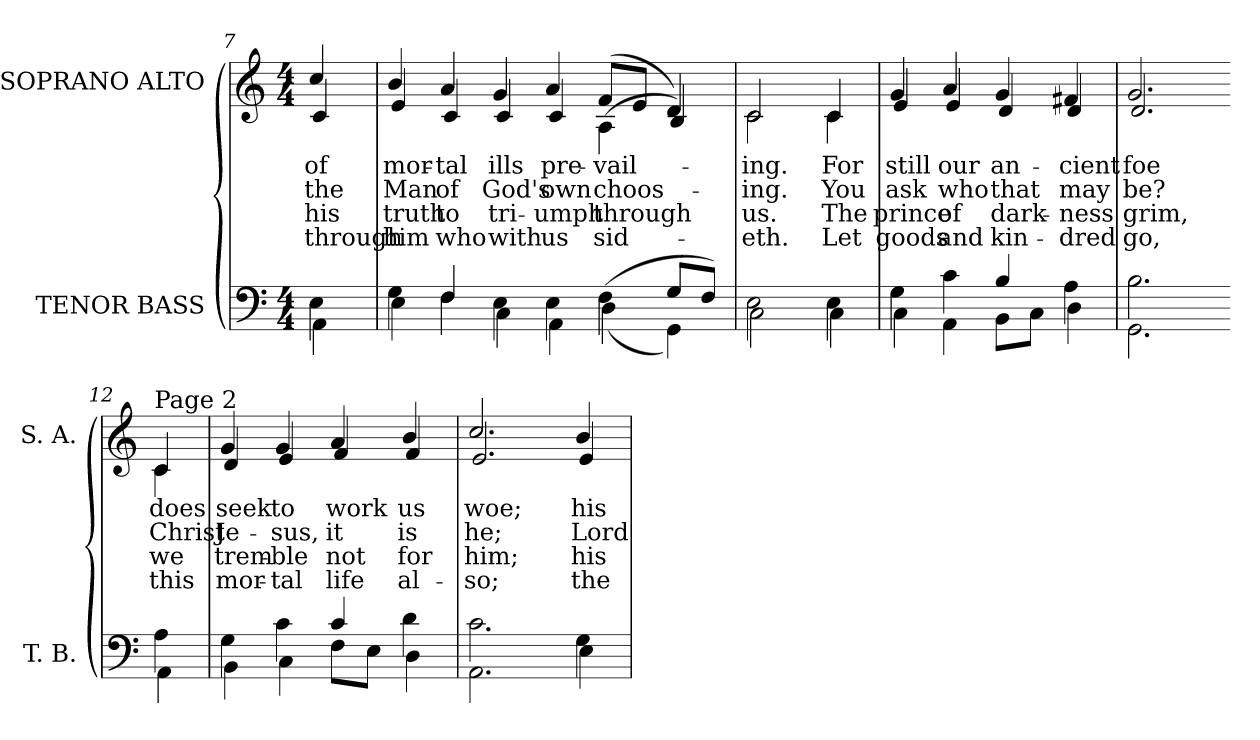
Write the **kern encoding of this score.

**kern	**kern	**text	**text	**text	**text
*part2	*part1	*part1	*part1	*part1	*part1
*staff2	*staff1	*staff1	*staff1	*staff1	*staff1
*I"TENOR BASS	*I"SOPRANO ALTO	*	*	*	*
*I'T. B.	*I'S. A.	*	*	*	*
!!LO:LB:g=z
*clefF4	*clefG2	*	*	*	*
*k[]	*k[]	*	*	*	*
*C:	*C:	*	*	*	*
*M4/4	*M4/4	*	*	*	*
=7	=7	=7	=7	=7	=7
*^	*	*	*	*	*
!	!	!	!LO:LY:b:color=#000000	!LO:LY:b:color=#000000	!LO:LY:b:color=#000000	!LO:LY:b:color=#000000
*	*	*^	*	*	*	*
4Ei\	4AAi\	4cci/	4ci/	of	the	his	through
=8	=8	=8	=8	=8	=8	=8	=8
!	!	!	!	!LO:LY:b:color=#000000	!LO:LY:b:color=#000000	!LO:LY:b:color=#000000	!LO:LY:b:color=#000000
4Gi\	4Ei\	4bi/	4ei/	mor-	Man	truth	him
!	!	!	!	!LO:LY:b:color=#000000	!LO:LY:b:color=#000000	!LO:LY:b:color=#000000	!LO:LY:b:color=#000000
4Fi/	4Fi\	4ai/	4ci/	-tal	of	to	who
!	!	!	!	!LO:LY:b:color=#000000	!LO:LY:b:color=#000000	!LO:LY:b:color=#000000	!LO:LY:b:color=#000000
4Ei\	4Ci\	4gi/	4ci/	ills	God's	tri-	with
!	!	!	!	!LO:LY:b:color=#000000	!LO:LY:b:color=#000000	!LO:LY:b:color=#000000	!LO:LY:b:color=#000000
4Ei\	4AAi\	4ai/	4ci/	pre-	own	-umph	us
!	!	!	!	!LO:LY:b:color=#000000	!LO:LY:b:color=#000000	!LO:LY:b:color=#000000	!LO:LY:b:color=#000000
(4Fi\	(4Di\	(8fi/L	(4Ai\	-vail-	choos-	through	sid-
.	.	8ei/J	.	.	.	.	.
8Gi/L	4GGi\)	4di/)	4Bi/)	.	.	.	.
8Fi/J)	.	.	.	.	.	.	.
=9	=9	=9	=9	=9	=9	=9	=9
!	!	!	!	!LO:LY:b:color=#000000	!LO:LY:b:color=#000000	!LO:LY:b:color=#000000	!LO:LY:b:color=#000000
2Ei\	2Ci\	2ci/	2ci\	-ing.	-ing.	us.	-eth.
!	!	!	!	!LO:LY:b:color=#000000	!LO:LY:b:color=#000000	!LO:LY:b:color=#000000	!LO:LY:b:color=#000000
4Ei\	4Ci\	4ci/	4ci\	For	You	The	Let
=10	=10	=10	=10	=10	=10	=10	=10
!	!	!	!	!LO:LY:b:color=#000000	!LO:LY:b:color=#000000	!LO:LY:b:color=#000000	!LO:LY:b:color=#000000
4Gi\	4Ci\	4gi/	4ei/	still	ask	prince	goods
!	!	!	!	!LO:LY:b:color=#000000	!LO:LY:b:color=#000000	!LO:LY:b:color=#000000	!LO:LY:b:color=#000000
4ci\	4AAi\	4ai/	4ei/	our	who	of	and
!	!	!	!	!LO:LY:b:color=#000000	!LO:LY:b:color=#000000	!LO:LY:b:color=#000000	!LO:LY:b:color=#000000
4Bi/	8BBi\L	4gi/	4di/	an-	that	dark-	kin-
.	8Ci\J	.	.	.	.	.	.
!	!	!	!	!LO:LY:b:color=#000000	!LO:LY:b:color=#000000	!LO:LY:b:color=#000000	!LO:LY:b:color=#000000
4Ai\	4Di\	4f#Xi/	4di/	-cient	may	-ness	-dred
=11	=11	=11	=11	=11	=11	=11	=11
!	!	!	!	!LO:LY:b:color=#000000	!LO:LY:b:color=#000000	!LO:LY:b:color=#000000	!LO:LY:b:color=#000000
2.Bi\	2.GGi\	2.gi/	2.di/	foe	be?	grim,	go,
!!LO:PB:g=z	!!
=12-	=12-	=12-	=12-	=12-	=12-	=12-	=12-
!	!	!LO:TX:a:t=Page 2	!	!	!	!	!
!	!	!	!	!LO:LY:b:color=#000000	!LO:LY:b:color=#000000	!LO:LY:b:color=#000000	!LO:LY:b:color=#000000
4Ai\	4AAi\	4ci/	4ci\	does	Christ	we	this
=13	=13	=13	=13	=13	=13	=13	=13
!	!	!	!	!LO:LY:b:color=#000000	!LO:LY:b:color=#000000	!LO:LY:b:color=#000000	!LO:LY:b:color=#000000
4Gi\	4BBi\	4gi/	4di/	seek	Je-	trem-	mor-
!	!	!	!	!LO:LY:b:color=#000000	!LO:LY:b:color=#000000	!LO:LY:b:color=#000000	!LO:LY:b:color=#000000
4ci\	4Ci\	4gi/	4ei/	to	-sus,	-ble	-tal
!	!	!	!	!LO:LY:b:color=#000000	!LO:LY:b:color=#000000	!LO:LY:b:color=#000000	!LO:LY:b:color=#000000
4ci/	8Fi\L	4ai/	4fi/	work	it	not	life
.	8Ei\J	.	.	.	.	.	.
!	!	!	!	!LO:LY:b:color=#000000	!LO:LY:b:color=#000000	!LO:LY:b:color=#000000	!LO:LY:b:color=#000000
4di\	4Di\	4bi/	4fi/	us	is	for	al-
=14	=14	=14	=14	=14	=14	=14	=14
!	!	!	!	!LO:LY:b:color=#000000	!LO:LY:b:color=#000000	!LO:LY:b:color=#000000	!LO:LY:b:color=#000000
2.ci\	2.AAi\	2.cci/	2.ei/	woe;	he;	him;	-so;
!	!	!	!	!LO:LY:b:color=#000000	!LO:LY:b:color=#000000	!LO:LY:b:color=#000000	!LO:LY:b:color=#000000
4Gi\	4Ei\	4bi/	4ei/	his	Lord	his	the
*v	*v	*	*	*	*	*	*
*	*v	*v	*	*	*	*
=	=	=	=	=	=
*-	*-	*-	*-	*-	*-
